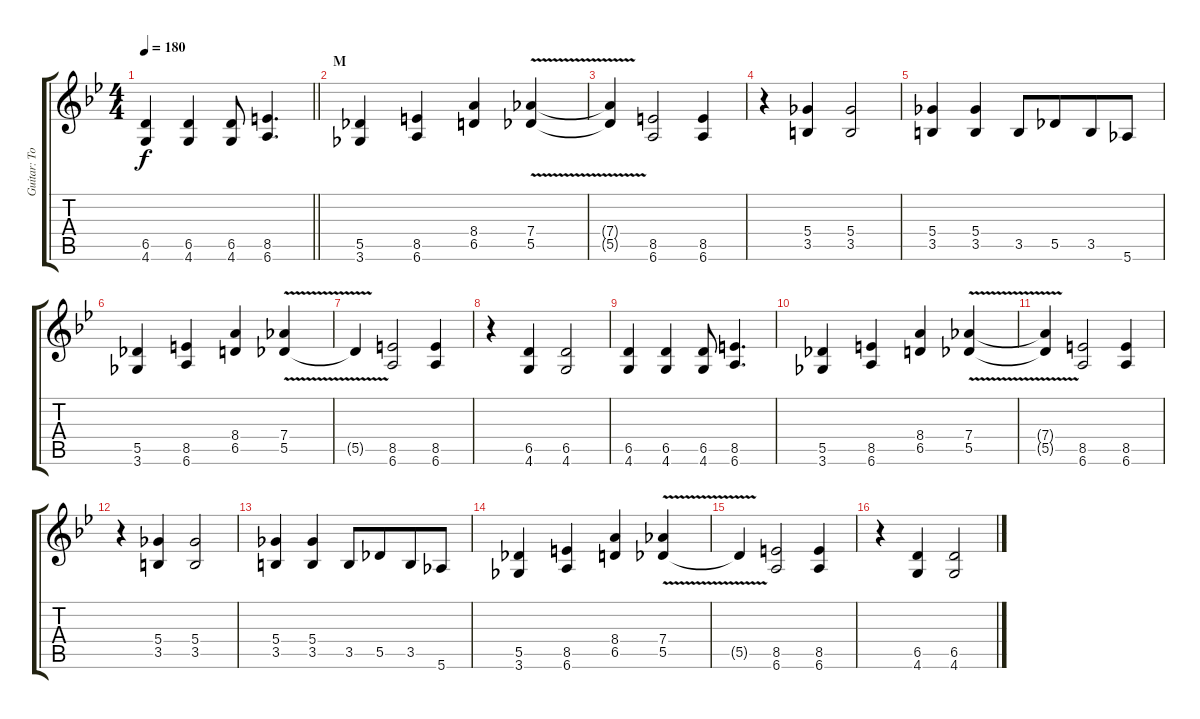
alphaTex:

\track ("Guitar: Tony" "Guitar: To") {instrument distortionguitar}
\staff {score tabs}
\tuning (Eb4 Bb3 Gb3 Db3 Ab2 Eb2) {hide}
\ts (4 4)
\tempo 180
\clef g2
\barLineRight lightlight
\ks bb
(6.5 4.6).4{dy f} (6.5 4.6).4 (6.5 4.6).8 (8.5 6.6).4{d} |
\section ("" "M")
(5.5 3.6).4 (8.5 6.6).4 (8.4 6.5).4 (7.4{v} 5.5{v}).4 |
(7.4{t} 5.5{t}).4 (8.5 6.6).2 (8.5 6.6).4 |
r.4 (5.4 3.5).4 (5.4 3.5).2 |
(5.4 3.5).4 (5.4 3.5).4 3.5.8 5.5.8{beam merge} 3.5.8 5.6.8 |
(5.5 3.6).4 (8.5 6.6).4 (8.4 6.5).4 (7.4{v} 5.5{v}).4 |
5.5{t}.4 (8.5 6.6).2 (8.5 6.6).4 |
r.4 (6.5 4.6).4 (6.5 4.6).2 |
(6.5 4.6).4 (6.5 4.6).4 (6.5 4.6).8 (8.5 6.6).4{d} |
(5.5 3.6).4 (8.5 6.6).4 (8.4 6.5).4 (7.4{v} 5.5{v}).4 |
(7.4{t} 5.5{t}).4 (8.5 6.6).2 (8.5 6.6).4 |
r.4 (5.4 3.5).4 (5.4 3.5).2 |
(5.4 3.5).4 (5.4 3.5).4 3.5.8 5.5.8{beam merge} 3.5.8 5.6.8 |
(5.5 3.6).4 (8.5 6.6).4 (8.4 6.5).4 (7.4{v} 5.5{v}).4 |
5.5{t}.4 (8.5 6.6).2 (8.5 6.6).4 |
r.4 (6.5 4.6).4 (6.5 4.6).2
